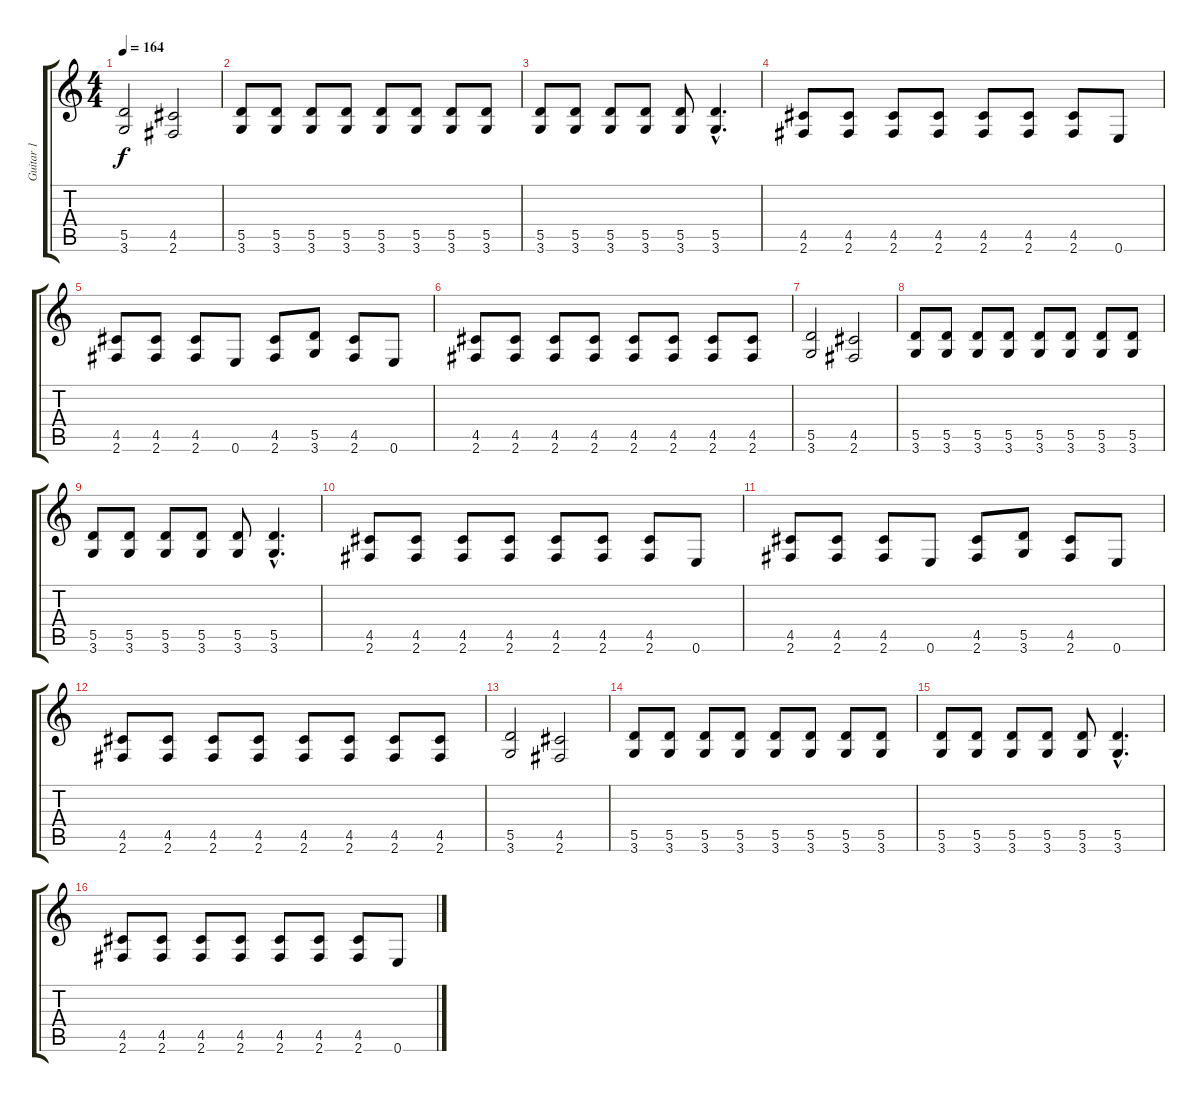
\track ("Guitar 1" "Guitar 1") {instrument distortionguitar}
\staff {score tabs}
\tuning (E4 B3 G3 D3 A2 E2) {hide}
\ts (4 4)
\tempo 164
\clef g2
\ks c
(5.5 3.6).2{dy f} (4.5 2.6).2 |
(5.5 3.6).8 (5.5 3.6).8 (5.5 3.6).8 (5.5 3.6).8 (5.5 3.6).8 (5.5 3.6).8 (5.5 3.6).8 (5.5 3.6).8 |
(5.5 3.6).8 (5.5 3.6).8 (5.5 3.6).8 (5.5 3.6).8 (5.5 3.6).8 (5.5{hac} 3.6{hac}).4{d} |
(4.5 2.6).8 (4.5 2.6).8 (4.5 2.6).8 (4.5 2.6).8 (4.5 2.6).8 (4.5 2.6).8 (4.5 2.6).8 0.6.8 |
(4.5 2.6).8 (4.5 2.6).8 (4.5 2.6).8 0.6.8 (4.5 2.6).8 (5.5 3.6).8 (4.5 2.6).8 0.6.8 |
(4.5 2.6).8 (4.5 2.6).8 (4.5 2.6).8 (4.5 2.6).8 (4.5 2.6).8 (4.5 2.6).8 (4.5 2.6).8 (4.5 2.6).8 |
(5.5 3.6).2 (4.5 2.6).2 |
(5.5 3.6).8 (5.5 3.6).8 (5.5 3.6).8 (5.5 3.6).8 (5.5 3.6).8 (5.5 3.6).8 (5.5 3.6).8 (5.5 3.6).8 |
(5.5 3.6).8 (5.5 3.6).8 (5.5 3.6).8 (5.5 3.6).8 (5.5 3.6).8 (5.5{hac} 3.6{hac}).4{d} |
(4.5 2.6).8 (4.5 2.6).8 (4.5 2.6).8 (4.5 2.6).8 (4.5 2.6).8 (4.5 2.6).8 (4.5 2.6).8 0.6.8 |
(4.5 2.6).8 (4.5 2.6).8 (4.5 2.6).8 0.6.8 (4.5 2.6).8 (5.5 3.6).8 (4.5 2.6).8 0.6.8 |
(4.5 2.6).8 (4.5 2.6).8 (4.5 2.6).8 (4.5 2.6).8 (4.5 2.6).8 (4.5 2.6).8 (4.5 2.6).8 (4.5 2.6).8 |
(5.5 3.6).2 (4.5 2.6).2 |
(5.5 3.6).8 (5.5 3.6).8 (5.5 3.6).8 (5.5 3.6).8 (5.5 3.6).8 (5.5 3.6).8 (5.5 3.6).8 (5.5 3.6).8 |
(5.5 3.6).8 (5.5 3.6).8 (5.5 3.6).8 (5.5 3.6).8 (5.5 3.6).8 (5.5{hac} 3.6{hac}).4{d} |
(4.5 2.6).8 (4.5 2.6).8 (4.5 2.6).8 (4.5 2.6).8 (4.5 2.6).8 (4.5 2.6).8 (4.5 2.6).8 0.6.8
